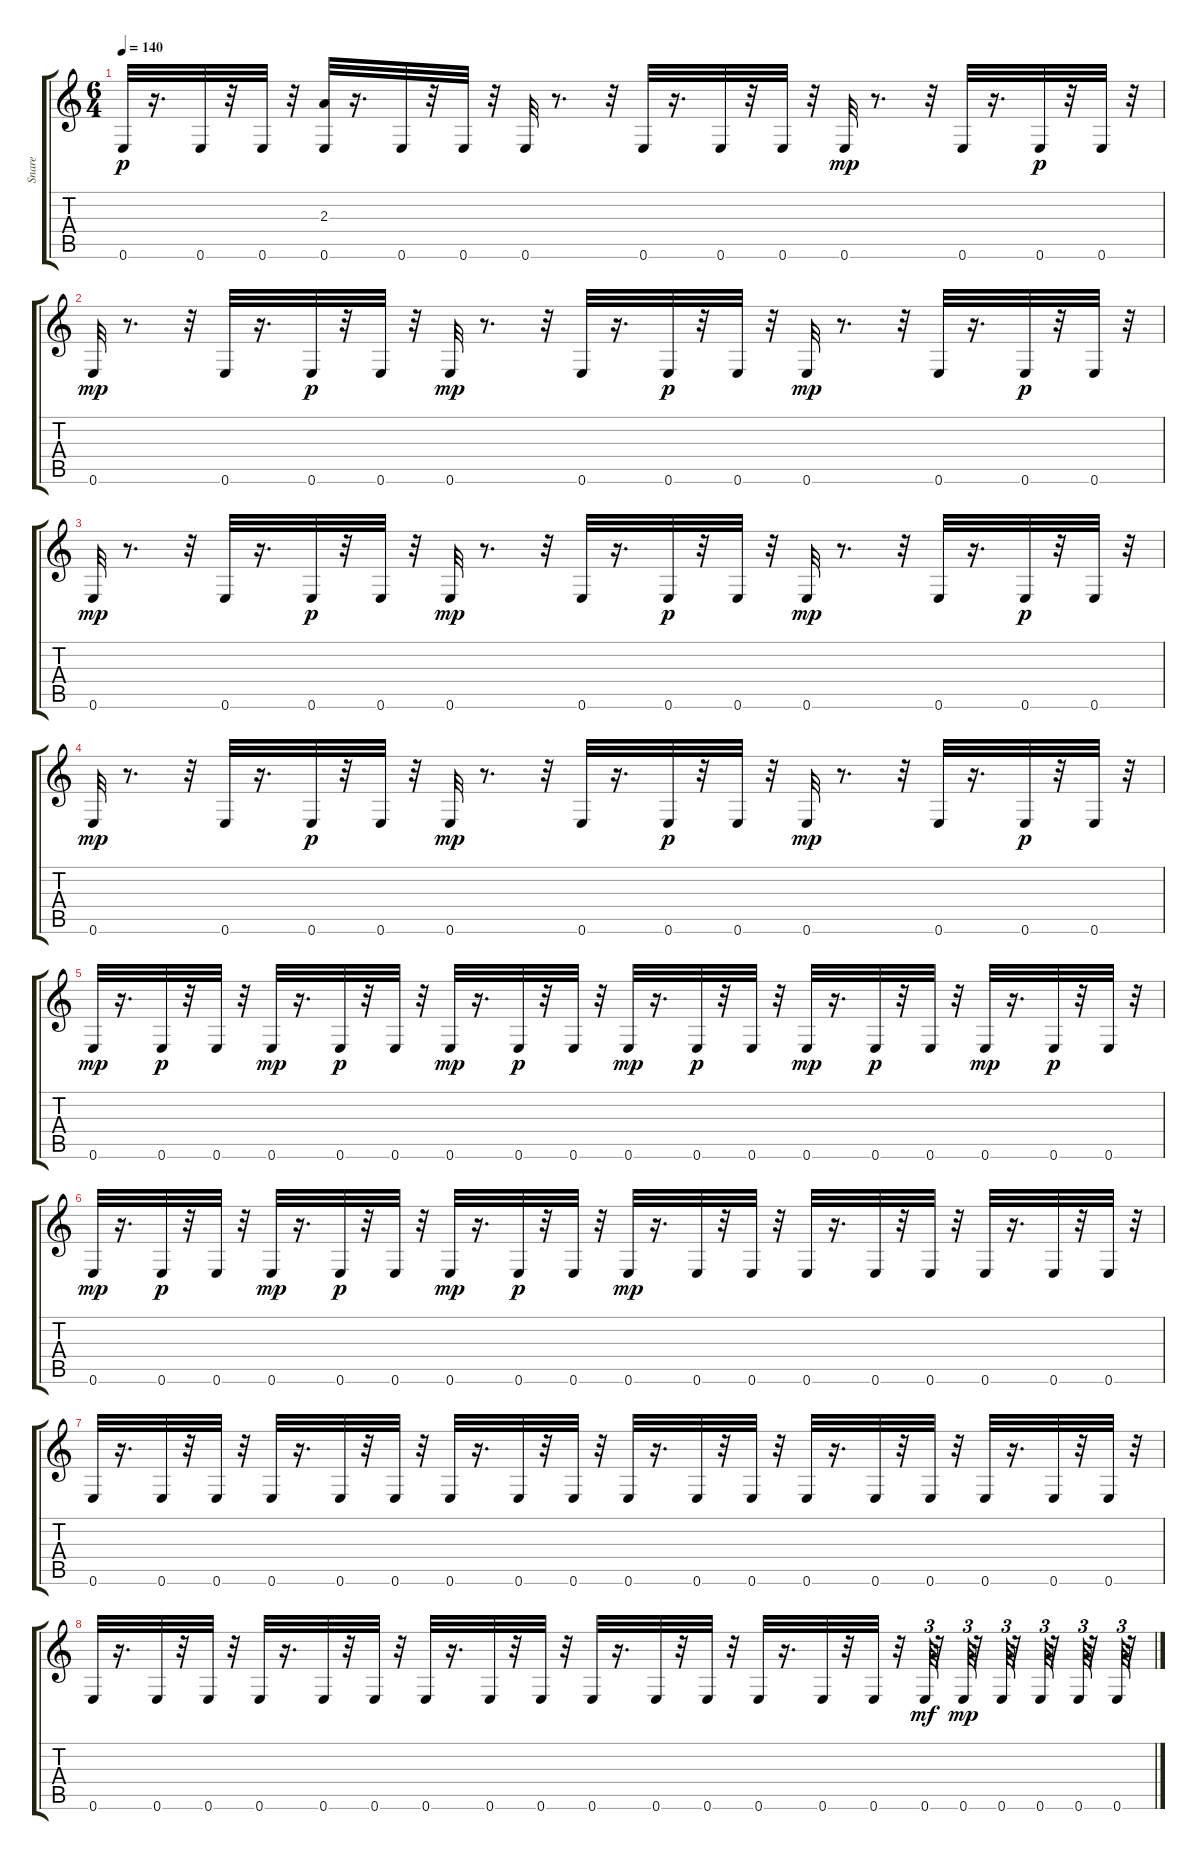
\track ("Snare" "Snare") {instrument acousticguitarnylon}
\staff {score tabs}
\tuning (E4 B3 G3 D3 A2 E2) {hide}
\ts (6 4)
\tempo 140
\clef g2
\ks c
0.6.32{dy p} r.16{d} 0.6.32 r.32 0.6.32 r.32 (2.3 0.6).32 r.16{d} 0.6.32 r.32 0.6.32 r.32 0.6.32 r.8{d} r.32 0.6.32 r.16{d} 0.6.32 r.32 0.6.32 r.32 0.6.32{dy mp} r.8{d} r.32 0.6.32 r.16{d} 0.6.32{dy p} r.32 0.6.32 r.32 |
0.6.32{dy mp} r.8{d} r.32 0.6.32 r.16{d} 0.6.32{dy p} r.32 0.6.32 r.32 0.6.32{dy mp} r.8{d} r.32 0.6.32 r.16{d} 0.6.32{dy p} r.32 0.6.32 r.32 0.6.32{dy mp} r.8{d} r.32 0.6.32 r.16{d} 0.6.32{dy p} r.32 0.6.32 r.32 |
0.6.32{dy mp} r.8{d} r.32 0.6.32 r.16{d} 0.6.32{dy p} r.32 0.6.32 r.32 0.6.32{dy mp} r.8{d} r.32 0.6.32 r.16{d} 0.6.32{dy p} r.32 0.6.32 r.32 0.6.32{dy mp} r.8{d} r.32 0.6.32 r.16{d} 0.6.32{dy p} r.32 0.6.32 r.32 |
0.6.32{dy mp} r.8{d} r.32 0.6.32 r.16{d} 0.6.32{dy p} r.32 0.6.32 r.32 0.6.32{dy mp} r.8{d} r.32 0.6.32 r.16{d} 0.6.32{dy p} r.32 0.6.32 r.32 0.6.32{dy mp} r.8{d} r.32 0.6.32 r.16{d} 0.6.32{dy p} r.32 0.6.32 r.32 |
0.6.32{dy mp} r.16{d} 0.6.32{dy p} r.32 0.6.32 r.32 0.6.32{dy mp} r.16{d} 0.6.32{dy p} r.32 0.6.32 r.32 0.6.32{dy mp} r.16{d} 0.6.32{dy p} r.32 0.6.32 r.32 0.6.32{dy mp} r.16{d} 0.6.32{dy p} r.32 0.6.32 r.32 0.6.32{dy mp} r.16{d} 0.6.32{dy p} r.32 0.6.32 r.32 0.6.32{dy mp} r.16{d} 0.6.32{dy p} r.32 0.6.32 r.32 |
0.6.32{dy mp} r.16{d} 0.6.32{dy p} r.32 0.6.32 r.32 0.6.32{dy mp} r.16{d} 0.6.32{dy p} r.32 0.6.32 r.32 0.6.32{dy mp} r.16{d} 0.6.32{dy p} r.32 0.6.32 r.32 0.6.32{dy mp} r.16{d} 0.6.32 r.32 0.6.32 r.32 0.6.32 r.16{d} 0.6.32 r.32 0.6.32 r.32 0.6.32 r.16{d} 0.6.32 r.32 0.6.32 r.32 |
0.6.32 r.16{d} 0.6.32 r.32 0.6.32 r.32 0.6.32 r.16{d} 0.6.32 r.32 0.6.32 r.32 0.6.32 r.16{d} 0.6.32 r.32 0.6.32 r.32 0.6.32 r.16{d} 0.6.32 r.32 0.6.32 r.32 0.6.32 r.16{d} 0.6.32 r.32 0.6.32 r.32 0.6.32 r.16{d} 0.6.32 r.32 0.6.32 r.32 |
0.6.32 r.16{d} 0.6.32 r.32 0.6.32 r.32 0.6.32 r.16{d} 0.6.32 r.32 0.6.32 r.32 0.6.32 r.16{d} 0.6.32 r.32 0.6.32 r.32 0.6.32 r.16{d} 0.6.32 r.32 0.6.32 r.32 0.6.32 r.16{d} 0.6.32 r.32 0.6.32 r.32 0.6.64{tu (3 2) dy mf} r.32 0.6.64{tu (3 2) dy mp} r.32 0.6.64{tu (3 2)} r.32 0.6.64{tu (3 2)} r.32 0.6.64{tu (3 2)} r.32 0.6.64{tu (3 2)} r.32
